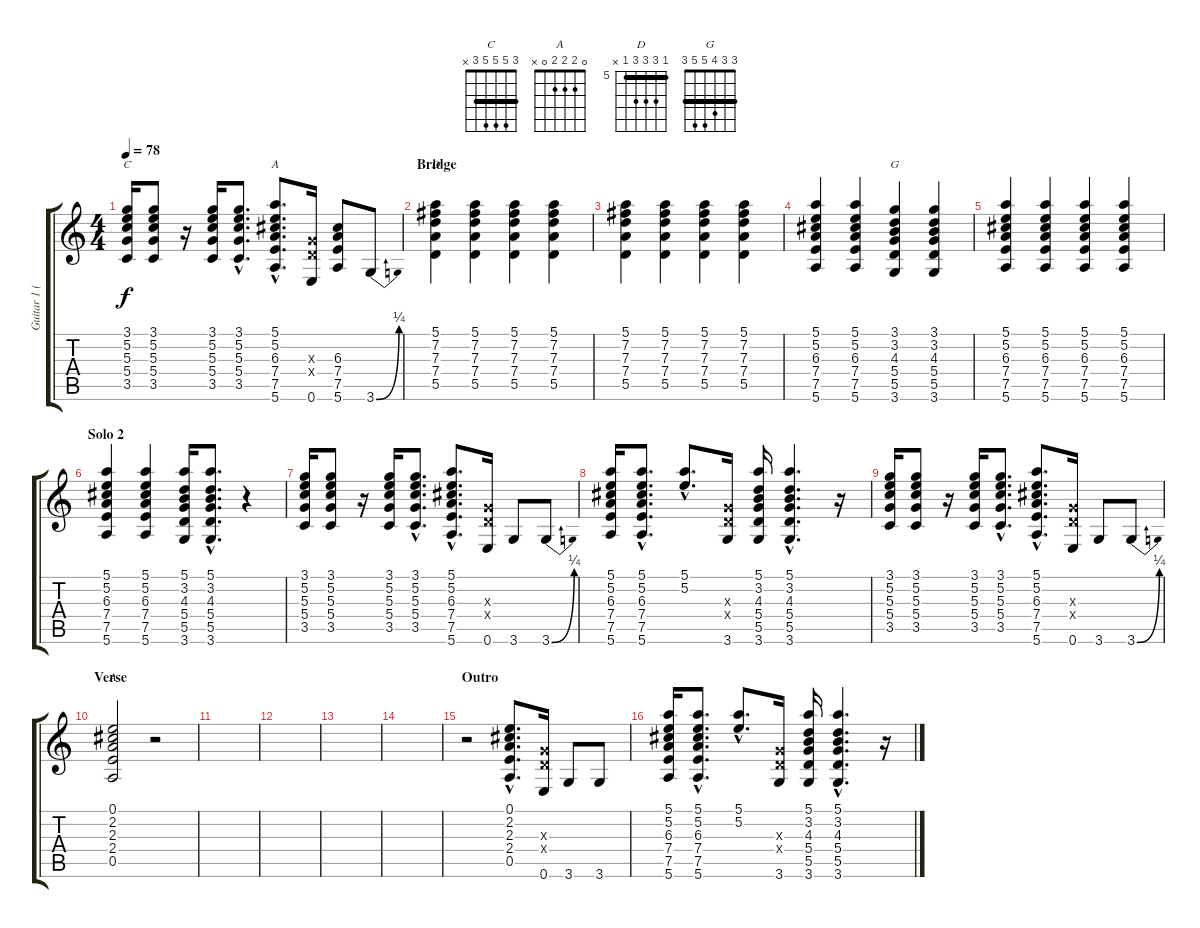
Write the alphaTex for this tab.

\track ("Guitar 1 (Distortion)" "Guitar 1 (") {instrument distortionguitar}
\staff {score tabs}
\tuning (E4 B3 G3 D3 A2 E2) {hide}
\chord ("C" 3 5 5 5 3 x) {barre 3}
\chord ("A" 5 5 6 7 7 5) {firstfret 5 barre 5}
\chord ("D" 5 7 7 7 5 x) {firstfret 5 barre 5}
\chord ("G" 3 3 4 5 5 3) {barre 3}
\chord ("A" 0 2 2 2 0 x)
\ts (4 4)
\tempo 78
\clef g2
\ks c
(3.1 5.2 5.3 5.4 3.5).16{ch "C" dy f} (3.1 5.2 5.3 5.4 3.5).8 r.16 (3.1 5.2 5.3 5.4 3.5).16 (3.1{hac} 5.2{hac} 5.3{hac} 5.4{hac} 3.5{hac}).8{d} (5.1{hac} 5.2{hac} 6.3{hac} 7.4{hac} 7.5{hac} 5.6{hac}).8{d ch "A"} (0.3{x} 0.4{x} 0.6).16 (6.3 7.4 7.5 5.6).8 3.6{be (bend 0 0 60 1)}.8 |
\section ("" "Bridge")
(5.1 7.2 7.3 7.4 5.5).4{ch "D"} (5.1 7.2 7.3 7.4 5.5).4 (5.1 7.2 7.3 7.4 5.5).4 (5.1 7.2 7.3 7.4 5.5).4 |
(5.1 7.2 7.3 7.4 5.5).4 (5.1 7.2 7.3 7.4 5.5).4 (5.1 7.2 7.3 7.4 5.5).4 (5.1 7.2 7.3 7.4 5.5).4 |
(5.1 5.2 6.3 7.4 7.5 5.6).4 (5.1 5.2 6.3 7.4 7.5 5.6).4 (3.1 3.2 4.3 5.4 5.5 3.6).4{ch "G"} (3.1 3.2 4.3 5.4 5.5 3.6).4 |
(5.1 5.2 6.3 7.4 7.5 5.6).4 (5.1 5.2 6.3 7.4 7.5 5.6).4 (5.1 5.2 6.3 7.4 7.5 5.6).4 (5.1 5.2 6.3 7.4 7.5 5.6).4 |
\section ("" "Solo 2")
(5.1 5.2 6.3 7.4 7.5 5.6).4 (5.1 5.2 6.3 7.4 7.5 5.6).4 (5.1 3.2 4.3 5.4 5.5 3.6).16 (5.1{hac} 3.2{hac} 4.3{hac} 5.4{hac} 5.5{hac} 3.6{hac}).8{d} r.4 |
(3.1 5.2 5.3 5.4 3.5).16 (3.1 5.2 5.3 5.4 3.5).8 r.16 (3.1 5.2 5.3 5.4 3.5).16 (3.1{hac} 5.2{hac} 5.3{hac} 5.4{hac} 3.5{hac}).8{d} (5.1{hac} 5.2{hac} 6.3{hac} 7.4{hac} 7.5{hac} 5.6{hac}).8{d} (0.3{x} 0.4{x} 0.6).16 3.6.8 3.6{be (bend 0 0 60 1)}.8 |
(5.1 5.2 6.3 7.4 7.5 5.6).16 (5.1{hac} 5.2{hac} 6.3{hac} 7.4{hac} 7.5{hac} 5.6{hac}).8{d} (5.1{hac} 5.2{hac}).8{d} (0.3{x} 0.4{x} 3.6).16 (5.1 3.2 4.3 5.4 5.5 3.6).16 (5.1{hac} 3.2{hac} 4.3{hac} 5.4{hac} 5.5{hac} 3.6{hac}).4{d} r.16 |
(3.1 5.2 5.3 5.4 3.5).16 (3.1 5.2 5.3 5.4 3.5).8 r.16 (3.1 5.2 5.3 5.4 3.5).16 (3.1{hac} 5.2{hac} 5.3{hac} 5.4{hac} 3.5{hac}).8{d} (5.1{hac} 5.2{hac} 6.3{hac} 7.4{hac} 7.5{hac} 5.6{hac}).8{d} (0.3{x} 0.4{x} 0.6).16 3.6.8 3.6{be (bend 0 0 60 1)}.8 |
\section ("" "Verse")
(0.1 2.2 2.3 2.4 0.5).2{ch "A"} r.2 |
|
|
|
|
\section ("" "Outro")
r.2 (0.1{hac} 2.2{hac} 2.3{hac} 2.4{hac} 0.5{hac}).8{d} (0.3{x} 0.4{x} 0.6).16 3.6.8 3.6.8 |
(5.1 5.2 6.3 7.4 7.5 5.6).16 (5.1{hac} 5.2{hac} 6.3{hac} 7.4{hac} 7.5{hac} 5.6{hac}).8{d} (5.1{hac} 5.2{hac}).8{d} (0.3{x} 0.4{x} 3.6).16 (5.1 3.2 4.3 5.4 5.5 3.6).16 (5.1{hac} 3.2{hac} 4.3{hac} 5.4{hac} 5.5{hac} 3.6{hac}).4{d} r.16
